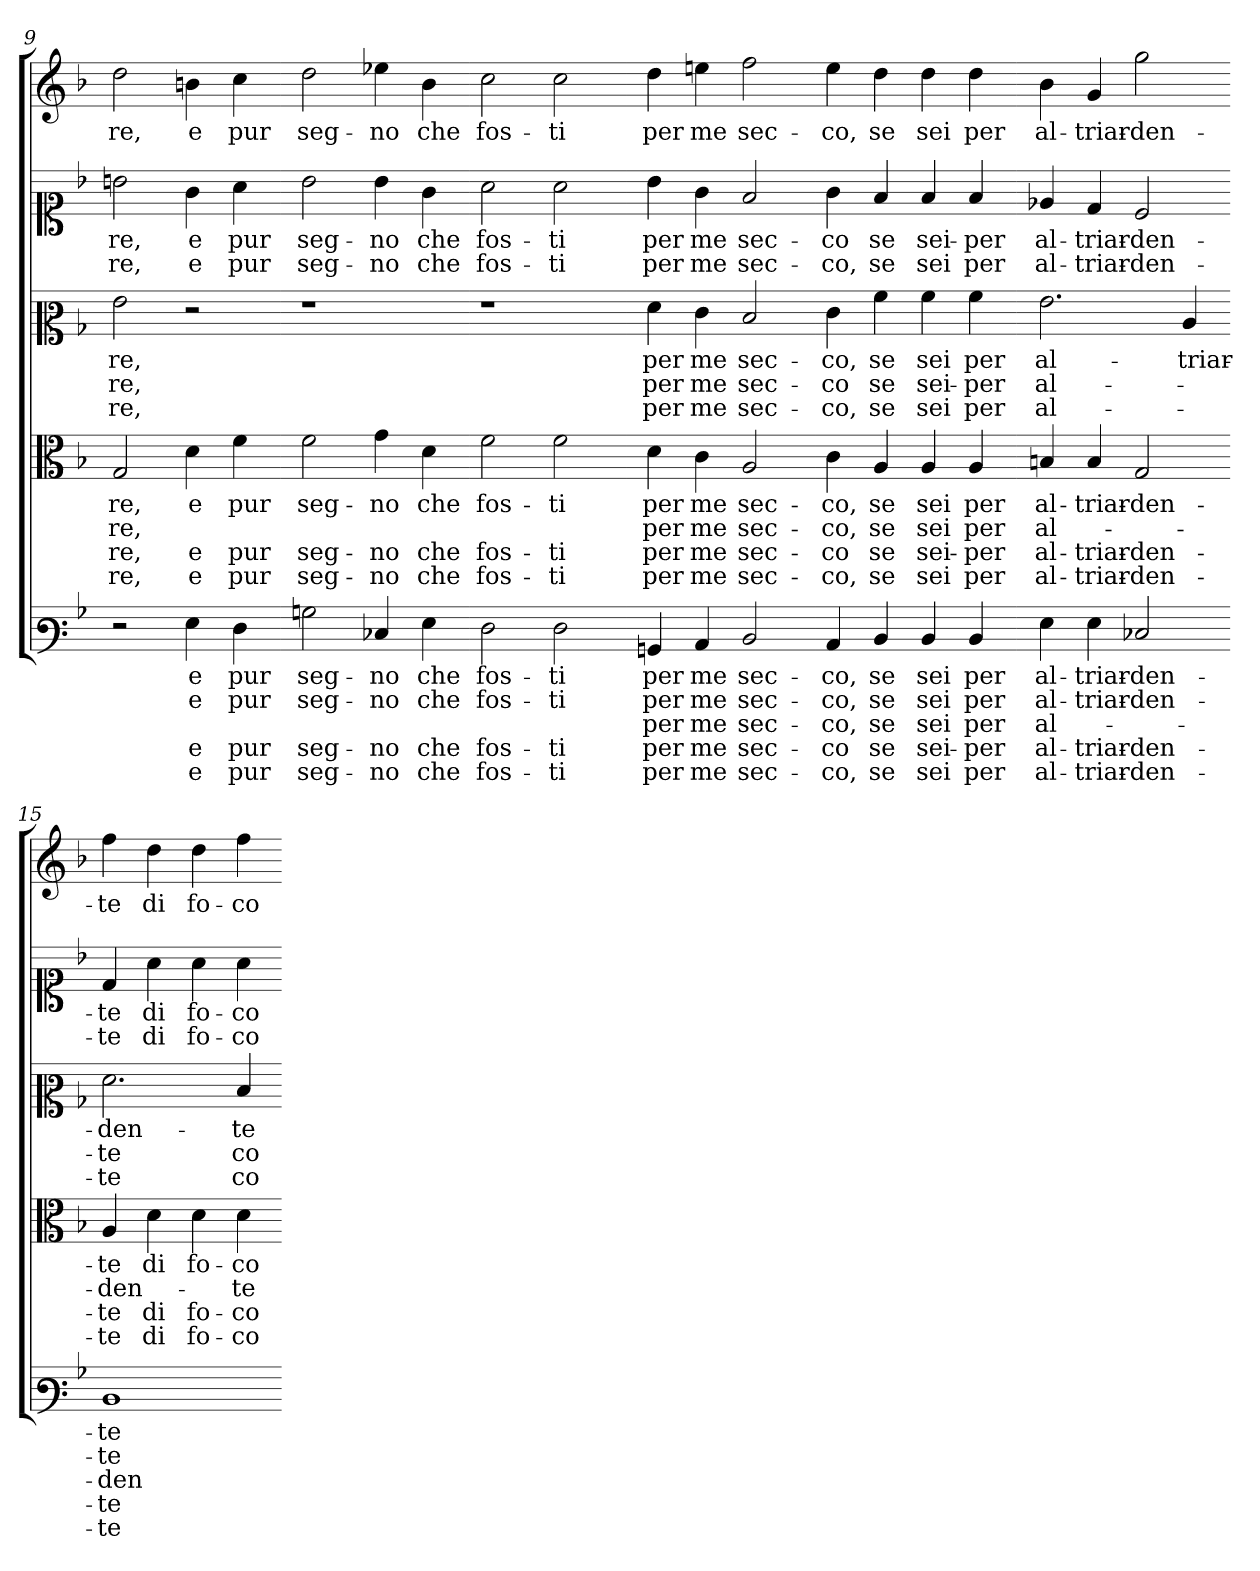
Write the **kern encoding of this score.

**kern	**text	**text	**text	**text	**text	**kern	**text	**text	**text	**text	**kern	**text	**text	**text	**kern	**text	**text	**kern	**text
*part5	*part5	*part5	*part5	*part5	*part5	*part4	*part4	*part4	*part4	*part4	*part3	*part3	*part3	*part3	*part2	*part2	*part2	*part1	*part1
*staff5	*staff5	*staff5	*staff5	*staff5	*staff5	*staff4	*staff4	*staff4	*staff4	*staff4	*staff3	*staff3	*staff3	*staff3	*staff2	*staff2	*staff2	*staff1	*staff1
*clefF3	*	*	*	*	*	*clefC3	*	*	*	*	*clefC2	*	*	*	*clefC1	*	*	*clefG2	*
*k[b-]	*	*	*	*	*	*k[b-]	*	*	*	*	*k[b-]	*	*	*	*k[b-]	*	*	*k[b-]	*
=9	=9	=9	=9	=9	=9	=9	=9	=9	=9	=9	=9	=9	=9	=9	=9	=9	=9	=9	=9
2r	.	.	.	.	.	2G	re,	re,	re,	re,	2g	re,	re,	re,	2b	re,	re,	2dd	re,
4G	e	e	.	e	e	4d	e	.	e	e	2r	.	.	.	4g	e	e	4b	e
4F	pur	pur	.	pur	pur	4f	pur	.	pur	pur	.	.	.	.	4a	pur	pur	4cc	pur
=10-	=10-	=10-	=10-	=10-	=10-	=10-	=10-	=10-	=10-	=10-	=10-	=10-	=10-	=10-	=10-	=10-	=10-	=10-	=10-
2B	seg-	seg-	.	seg-	seg-	2f	seg-	.	seg-	seg-	1r	.	.	.	2b	seg-	seg-	2dd	seg-
4E-X	no	no	.	no	no	4g	no	.	no	no	.	.	.	.	4b	no	no	4ee-X	no
4G	che	che	.	che	che	4d	che	.	che	che	.	.	.	.	4g	che	che	4b	che
=11-	=11-	=11-	=11-	=11-	=11-	=11-	=11-	=11-	=11-	=11-	=11-	=11-	=11-	=11-	=11-	=11-	=11-	=11-	=11-
2F	fos-	fos-	.	fos-	fos-	2f	fos-	.	fos-	fos-	1r	.	.	.	2a	fos-	fos-	2cc	fos-
2F	ti	ti	.	ti	ti	2f	ti	.	ti	ti	.	.	.	.	2a	ti	ti	2cc	ti
=12-	=12-	=12-	=12-	=12-	=12-	=12-	=12-	=12-	=12-	=12-	=12-	=12-	=12-	=12-	=12-	=12-	=12-	=12-	=12-
4BB	per	per	per	per	per	4d	per	per	per	per	4f	per	per	per	4b	per	per	4dd	per
4C	me	me	me	me	me	4c	me	me	me	me	4e	me	me	me	4g	me	me	4ee	me
2D	sec-	sec-	sec-	sec-	sec-	2A	sec-	sec-	sec-	sec-	2d	sec-	sec-	sec-	2f	sec-	sec-	2ff	sec-
=13-	=13-	=13-	=13-	=13-	=13-	=13-	=13-	=13-	=13-	=13-	=13-	=13-	=13-	=13-	=13-	=13-	=13-	=13-	=13-
4C	co,	co,	co,	co	co,	4c	co,	co,	co	co,	4e	co,	co	co,	4g	co	co,	4ee	co,
4D	se	se	se	se	se	4A	se	se	se	se	4a	se	se	se	4f	se	se	4dd	se
4D	sei	sei	sei	sei-	sei	4A	sei	sei	sei-	sei	4a	sei	sei-	sei	4f	sei-	sei	4dd	sei
4D	per	per	per	per	per	4A	per	per	per	per	4a	per	per	per	4f	per	per	4dd	per
=14-	=14-	=14-	=14-	=14-	=14-	=14-	=14-	=14-	=14-	=14-	=14-	=14-	=14-	=14-	=14-	=14-	=14-	=14-	=14-
4G	al-	al-	al-	al-	al-	4Bn	al-	al-	al-	al-	2.g	al-	al-	al-	4e-X	al-	al-	4b	al-
4G	triar-	triar-	.	triar-	triar-	4B	triar-	.	triar-	triar-	.	.	.	.	4d	triar-	triar-	4g	triar-
2E-X	den-	den-	.	den-	den-	2G	den-	.	den-	den-	.	.	.	.	2c	den-	den-	2gg	den-
.	.	.	.	.	.	.	.	.	.	.	4c	triar-	.	.	.	.	.	.	.
=15-	=15-	=15-	=15-	=15-	=15-	=15-	=15-	=15-	=15-	=15-	=15-	=15-	=15-	=15-	=15-	=15-	=15-	=15-	=15-
1D	te	te	den-	te	te	4A	te	den-	te	te	2.f	den-	te	te	4d	te	te	4ff	te
.	.	.	.	.	.	4d	di	.	di	di	.	.	.	.	4a	di	di	4dd	di
.	.	.	.	.	.	4d	fo-	.	fo-	fo-	.	.	.	.	4a	fo-	fo-	4dd	fo-
.	.	.	.	.	.	4d	co	te	co	co	4d	te	co	co	4a	co	co	4ff	co
=-	=-	=-	=-	=-	=-	=-	=-	=-	=-	=-	=-	=-	=-	=-	=-	=-	=-	=-	=-
*-	*-	*-	*-	*-	*-	*-	*-	*-	*-	*-	*-	*-	*-	*-	*-	*-	*-	*-	*-
